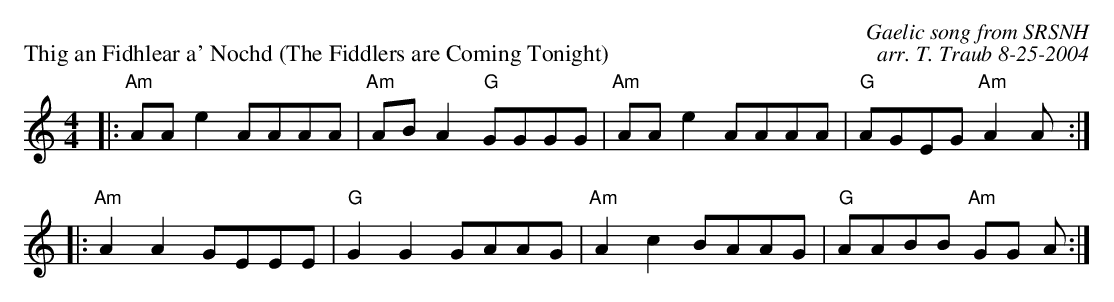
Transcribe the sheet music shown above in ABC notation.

X:1
P: Thig an Fidhlear a' Nochd (The Fiddlers are Coming Tonight)
C: Gaelic song from SRSNH
C: arr. T. Traub 8-25-2004
M: 4/4
L: 1/8
K: Am
|: "Am"AA e2 AAAA|"Am"AB A2 "G"GGGG|"Am"AA e2 AAAA|"G"AGEG "Am"A2 A :|
|: "Am"A2 A2 GEEE|"G"G2 G2 GAAG|"Am"A2 c2 BAAG|"G"AABB "Am"GG A :|
